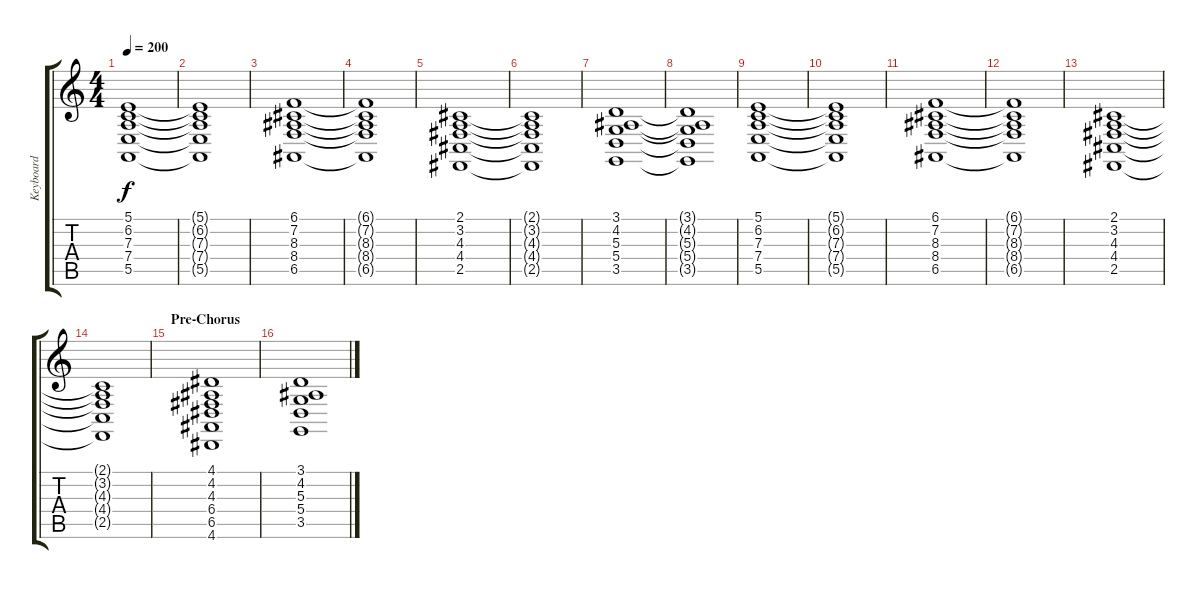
\track ("Keyboard" "Keyboard") {instrument pad4choir}
\staff {score tabs}
\tuning (B3 Gb3 D3 A2 E2 B1) {hide}
\ts (4 4)
\tempo 200
\clef g2
\ks c
(5.1 6.2 7.3 7.4 5.5).1{dy f} |
(5.1{t} 6.2{t} 7.3{t} 7.4{t} 5.5{t}).1 |
(6.1 7.2 8.3 8.4 6.5).1 |
(6.1{t} 7.2{t} 8.3{t} 8.4{t} 6.5{t}).1 |
(2.1 3.2 4.3 4.4 2.5).1 |
(2.1{t} 3.2{t} 4.3{t} 4.4{t} 2.5{t}).1 |
(3.1 4.2 5.3 5.4 3.5).1 |
(3.1{t} 4.2{t} 5.3{t} 5.4{t} 3.5{t}).1 |
(5.1 6.2 7.3 7.4 5.5).1 |
(5.1{t} 6.2{t} 7.3{t} 7.4{t} 5.5{t}).1 |
(6.1 7.2 8.3 8.4 6.5).1 |
(6.1{t} 7.2{t} 8.3{t} 8.4{t} 6.5{t}).1 |
(2.1 3.2 4.3 4.4 2.5).1 |
(2.1{t} 3.2{t} 4.3{t} 4.4{t} 2.5{t}).1 |
\section ("" "Pre-Chorus")
(4.1 4.2 4.3 6.4 6.5 4.6).1{instrument pad8sweep} |
(3.1 4.2 5.3 5.4 3.5).1
